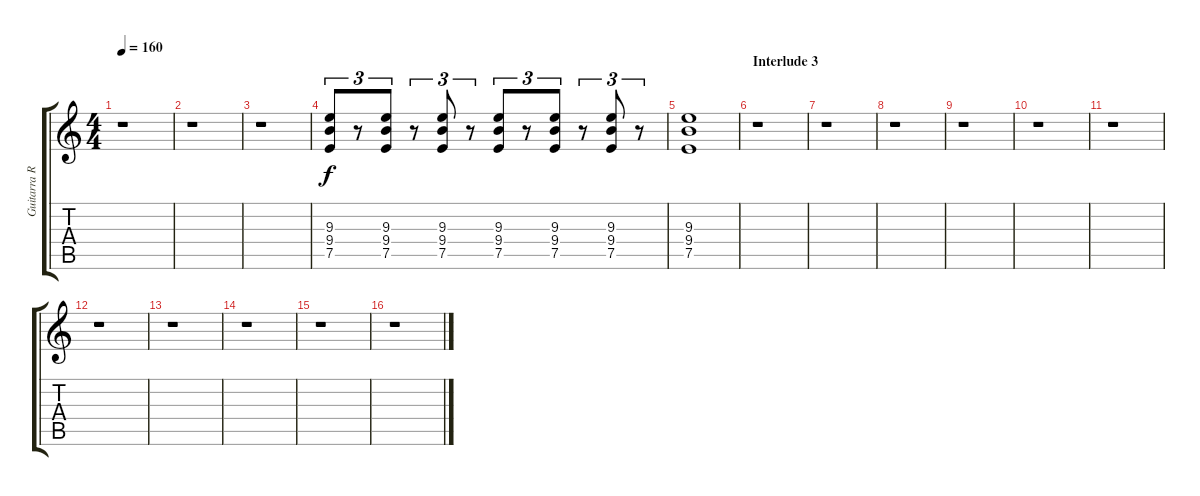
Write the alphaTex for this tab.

\track ("Guitarra Ritmica (Complemento)" "Guitarra R") {instrument overdrivenguitar}
\staff {score tabs}
\tuning (E4 B3 G3 D3 A2 E2) {hide}
\ts (4 4)
\tempo 160
\clef g2
\ks c
r.1{dy f} |
r.1 |
r.1 |
(9.3 9.4 7.5).8{tu (3 2)} r.8{tu (3 2)} (9.3 9.4 7.5).8{tu (3 2)} r.8{tu (3 2)} (9.3 9.4 7.5).8{tu (3 2)} r.8{tu (3 2)} (9.3 9.4 7.5).8{tu (3 2)} r.8{tu (3 2)} (9.3 9.4 7.5).8{tu (3 2)} r.8{tu (3 2)} (9.3 9.4 7.5).8{tu (3 2)} r.8{tu (3 2)} |
(9.3 9.4 7.5).1 |
\section ("" "Interlude 3")
r.1 |
r.1 |
r.1 |
r.1 |
r.1 |
r.1 |
r.1 |
r.1 |
r.1 |
r.1 |
r.1
